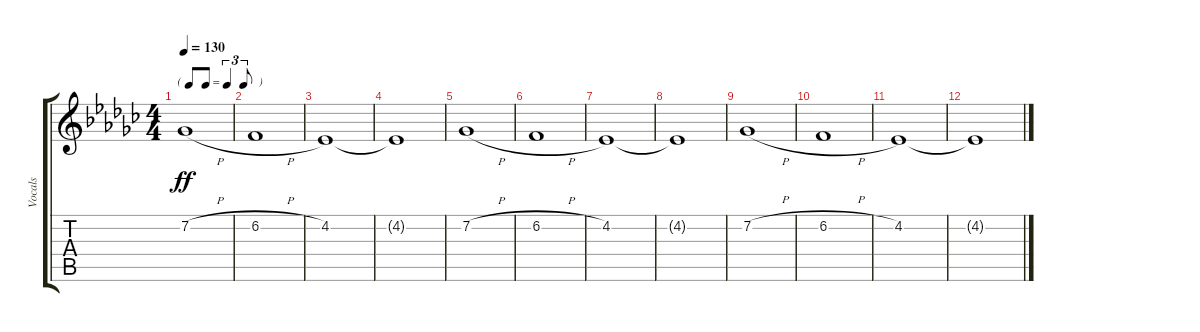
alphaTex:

\track ("Vocals" "Vocals") {instrument tenorsax}
\staff {score tabs}
\tuning (E4 B3 G3 D3 A2 E2) {hide}
\ts (4 4)
\tf triplet8th
\tempo 130
\clef g2
\ks gb
7.2{h}.1{dy ff} |
6.2{h}.1 |
4.2.1 |
4.2{t}.1 |
7.2{h}.1 |
6.2{h}.1 |
4.2.1 |
4.2{t}.1 |
7.2{h}.1 |
6.2{h}.1 |
4.2.1 |
4.2{t}.1
